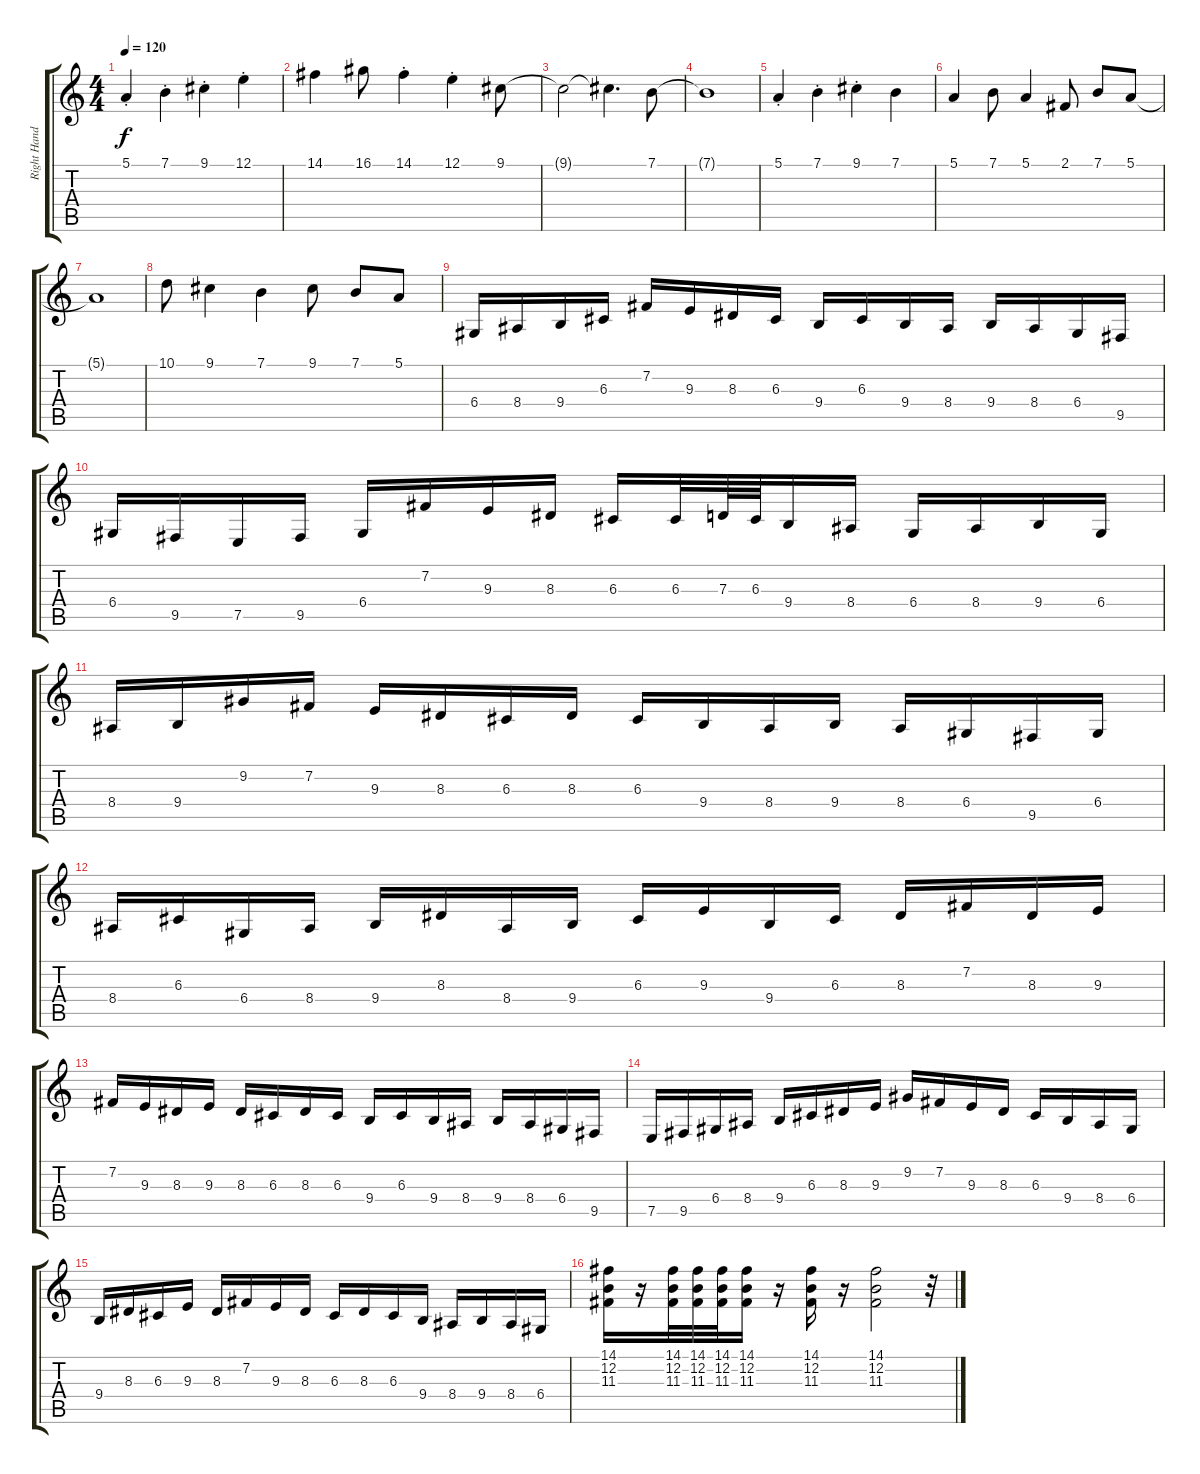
\track ("Right Hand Keyboard (Guitar)" "Right Hand") {instrument tangoaccordion}
\staff {score tabs}
\tuning (E4 B3 G3 D3 A2 E2) {hide}
\ts (4 4)
\tempo 120
\clef g2
\ks c
5.1{st}.4{dy f} 7.1{st}.4 9.1{st}.4 12.1{st}.4 |
14.1.4 16.1.8 14.1{st}.4 12.1{st}.4 9.1.8 |
9.1{t}.2 9.1{t}.4{d} 7.1.8 |
7.1{t}.1 |
5.1{st}.4 7.1{st}.4 9.1{st}.4 7.1.4 |
5.1.4 7.1.8 5.1.4 2.1.8 7.1.8 5.1.8 |
5.1{t}.1 |
10.1.8 9.1.4 7.1.4 9.1.8 7.1.8 5.1.8 |
6.4.16 8.4.16 9.4.16 6.3.16 7.2.16 9.3.16 8.3.16 6.3.16 9.4.16 6.3.16 9.4.16 8.4.16 9.4.16 8.4.16 6.4.16 9.5.16 |
6.4.16 9.5.16 7.5.16 9.5.16 6.4.16 7.2.16 9.3.16 8.3.16 6.3.16 6.3.32 7.3.64 6.3.64 9.4.16 8.4.16 6.4.16 8.4.16 9.4.16 6.4.16 |
8.4.16 9.4.16 9.2.16 7.2.16 9.3.16 8.3.16 6.3.16 8.3.16 6.3.16 9.4.16 8.4.16 9.4.16 8.4.16 6.4.16 9.5.16 6.4.16 |
8.4.16 6.3.16 6.4.16 8.4.16 9.4.16 8.3.16 8.4.16 9.4.16 6.3.16 9.3.16 9.4.16 6.3.16 8.3.16 7.2.16 8.3.16 9.3.16 |
7.2.16 9.3.16 8.3.16 9.3.16 8.3.16 6.3.16 8.3.16 6.3.16 9.4.16 6.3.16 9.4.16 8.4.16 9.4.16 8.4.16 6.4.16 9.5.16 |
7.5.16 9.5.16 6.4.16 8.4.16 9.4.16 6.3.16 8.3.16 9.3.16 9.2.16 7.2.16 9.3.16 8.3.16 6.3.16 9.4.16 8.4.16 6.4.16 |
9.4.16 8.3.16 6.3.16 9.3.16 8.3.16 7.2.16 9.3.16 8.3.16 6.3.16 8.3.16 6.3.16 9.4.16 8.4.16 9.4.16 8.4.16 6.4.16 |
(14.1 12.2 11.3).16 r.16 (14.1 12.2 11.3).32 (14.1 12.2 11.3).32 (14.1 12.2 11.3).32 (14.1 12.2 11.3).16 r.16 (14.1 12.2 11.3).16 r.16 (14.1 12.2 11.3).2 r.32
